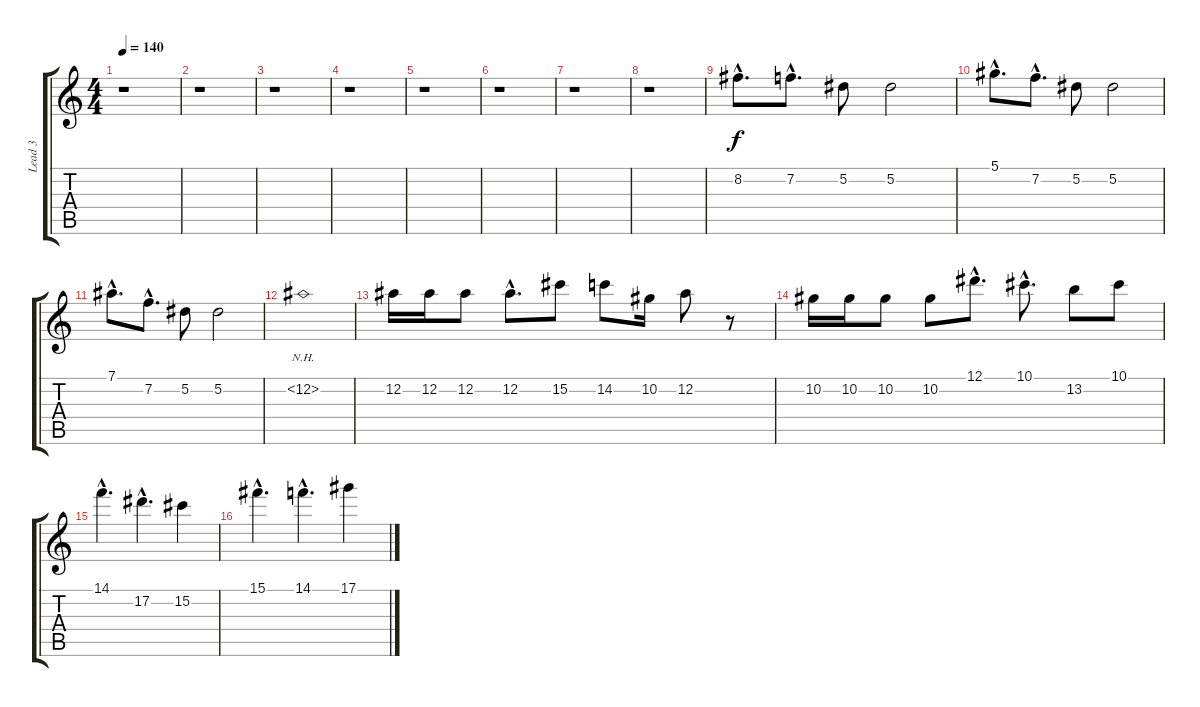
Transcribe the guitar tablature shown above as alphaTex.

\track ("Lead 3" "Lead 3") {instrument distortionguitar}
\staff {score tabs}
\tuning (Eb4 Bb3 Gb3 Db3 Ab2 Eb2) {hide}
\ts (4 4)
\tempo 140
\clef g2
\ks c
r.1{dy f} |
r.1 |
r.1 |
r.1 |
r.1 |
r.1 |
r.1 |
r.1 |
8.2{hac}.8{d} 7.2{hac}.8{d} 5.2.8 5.2.2 |
5.1{hac}.8{d} 7.2{hac}.8{d} 5.2.8 5.2.2 |
7.1{hac}.8{d} 7.2{hac}.8{d} 5.2.8 5.2.2 |
12.2{nh}.1 |
12.2.16 12.2.16 12.2.8 12.2{hac}.8{d} 15.2.8 14.2.8 10.2.16 12.2.8 r.8 |
10.2.16 10.2.16 10.2.8 10.2.8 12.1{hac}.8{d} 10.1{hac}.8{d} 13.2.8 10.1.8 |
14.1{hac}.4{d} 17.2{hac}.4{d} 15.2.4 |
15.1{hac}.4{d} 14.1{hac}.4{d} 17.1.4
